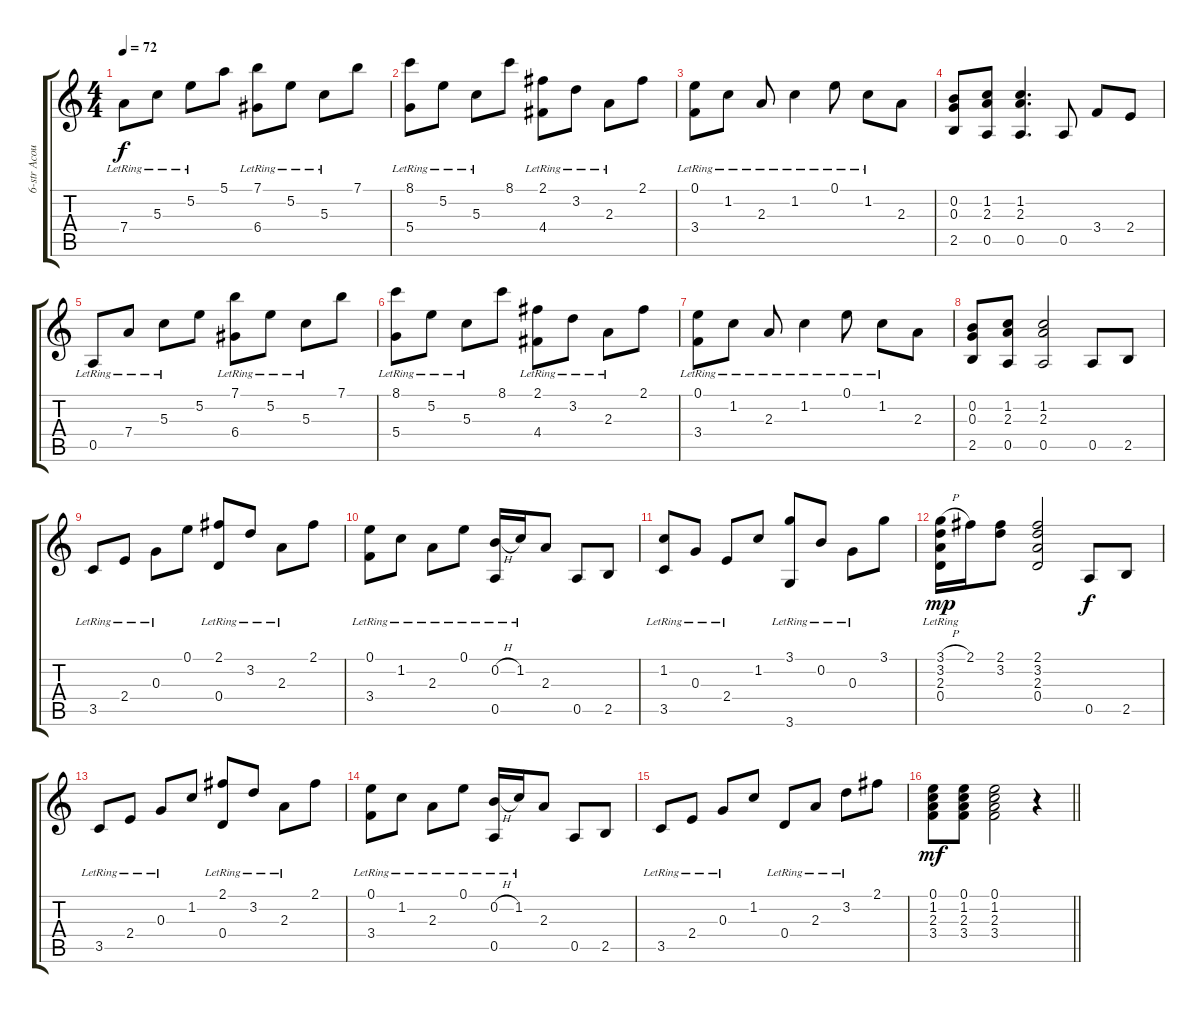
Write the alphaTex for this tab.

\track ("6-str Acoustic (Page)" "6-str Acou") {instrument acousticguitarsteel}
\staff {score tabs}
\tuning (E4 B3 G3 D3 A2 E2) {hide}
\ts (4 4)
\tempo 72
\clef g2
\ks c
7.4{lr}.8{dy f instrument acousticguitarsteel} 5.3{lr}.8 5.2{lr}.8 5.1.8 (7.1{lr} 6.4{lr}).8 5.2{lr}.8 5.3{lr}.8 7.1.8 |
(8.1{lr} 5.4{lr}).8 5.2{lr}.8 5.3{lr}.8 8.1.8 (2.1{lr} 4.4{lr}).8 3.2{lr}.8 2.3{lr}.8 2.1.8 |
(0.1{lr} 3.4{lr}).8 1.2{lr}.8 2.3{lr}.8 1.2{lr}.4 0.1{lr}.8 1.2{lr}.8 2.3.8 |
(0.2 0.3 2.5).8 (1.2 2.3 0.5).8 (1.2 2.3 0.5).4{d} 0.5.8 3.4.8 2.4.8 |
0.5{lr}.8 7.4{lr}.8 5.3{lr}.8 5.2.8 (7.1{lr} 6.4{lr}).8 5.2{lr}.8 5.3{lr}.8 7.1.8 |
(8.1{lr} 5.4{lr}).8 5.2{lr}.8 5.3{lr}.8 8.1.8 (2.1{lr} 4.4{lr}).8 3.2{lr}.8 2.3{lr}.8 2.1.8 |
(0.1{lr} 3.4{lr}).8 1.2{lr}.8 2.3{lr}.8 1.2{lr}.4 0.1{lr}.8 1.2{lr}.8 2.3.8 |
(0.2 0.3 2.5).8 (1.2 2.3 0.5).8 (1.2 2.3 0.5).2 0.5.8 2.5.8 |
3.5{lr}.8 2.4{lr}.8 0.3{lr}.8 0.1.8 (2.1{lr} 0.4{lr}).8 3.2{lr}.8 2.3{lr}.8 2.1.8 |
(0.1{lr} 3.4{lr}).8 1.2{lr}.8 2.3{lr}.8 0.1{lr}.8 (0.2{h lr} 0.5{lr}).16 1.2{lr}.16 2.3.8 0.5.8 2.5.8 |
(1.2{lr} 3.5{lr}).8 0.3{lr}.8 2.4{lr}.8 1.2.8 (3.1{lr} 3.6{lr}).8 0.2{lr}.8 0.3{lr}.8 3.1.8 |
(3.1{h lr} 3.2{lr} 2.3{lr} 0.4{lr}).16{dy mp} 2.1.16 (2.1 3.2).8 (2.1 3.2 2.3 0.4).2 0.5.8{dy f} 2.5.8 |
3.5{lr}.8 2.4{lr}.8 0.3{lr}.8 1.2.8 (2.1{lr} 0.4{lr}).8 3.2{lr}.8 2.3{lr}.8 2.1.8 |
(0.1{lr} 3.4{lr}).8 1.2{lr}.8 2.3{lr}.8 0.1{lr}.8 (0.2{h lr} 0.5{lr}).16 1.2{lr}.16 2.3.8 0.5.8 2.5.8 |
3.5{lr}.8 2.4{lr}.8 0.3{lr}.8 1.2.8 0.4{lr}.8 2.3{lr}.8 3.2{lr}.8 2.1.8 |
\barLineRight lightlight
(0.1 1.2 2.3 3.4).8{dy mf} (0.1 1.2 2.3 3.4).8 (0.1 1.2 2.3 3.4).2 r.4
